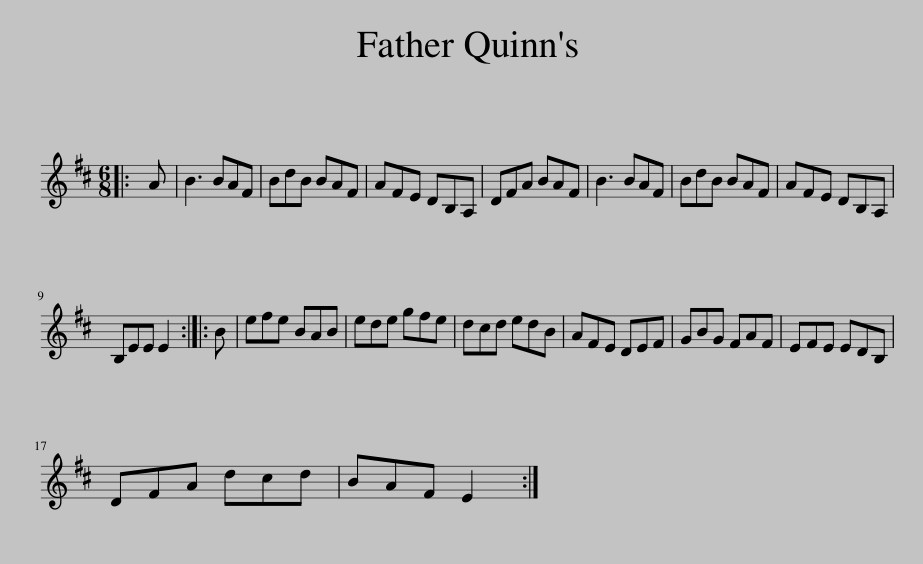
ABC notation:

X:1
L:1/8
M:6/8
I:linebreak $
K:D
V:1 treble
V:1
|: A | B3 BAF | BdB BAF | AFE DB,A, | DFA BAF | %5
 B3 BAF | BdB BAF | AFE DB,A, |$ B,EE E2 :: B | %10
 efe BAB | ede gfe | dcd edB | AFE DEF | GBG FAF | %15
 EFE EDB, |$ DFA dcd | BAF E2 :| %18
